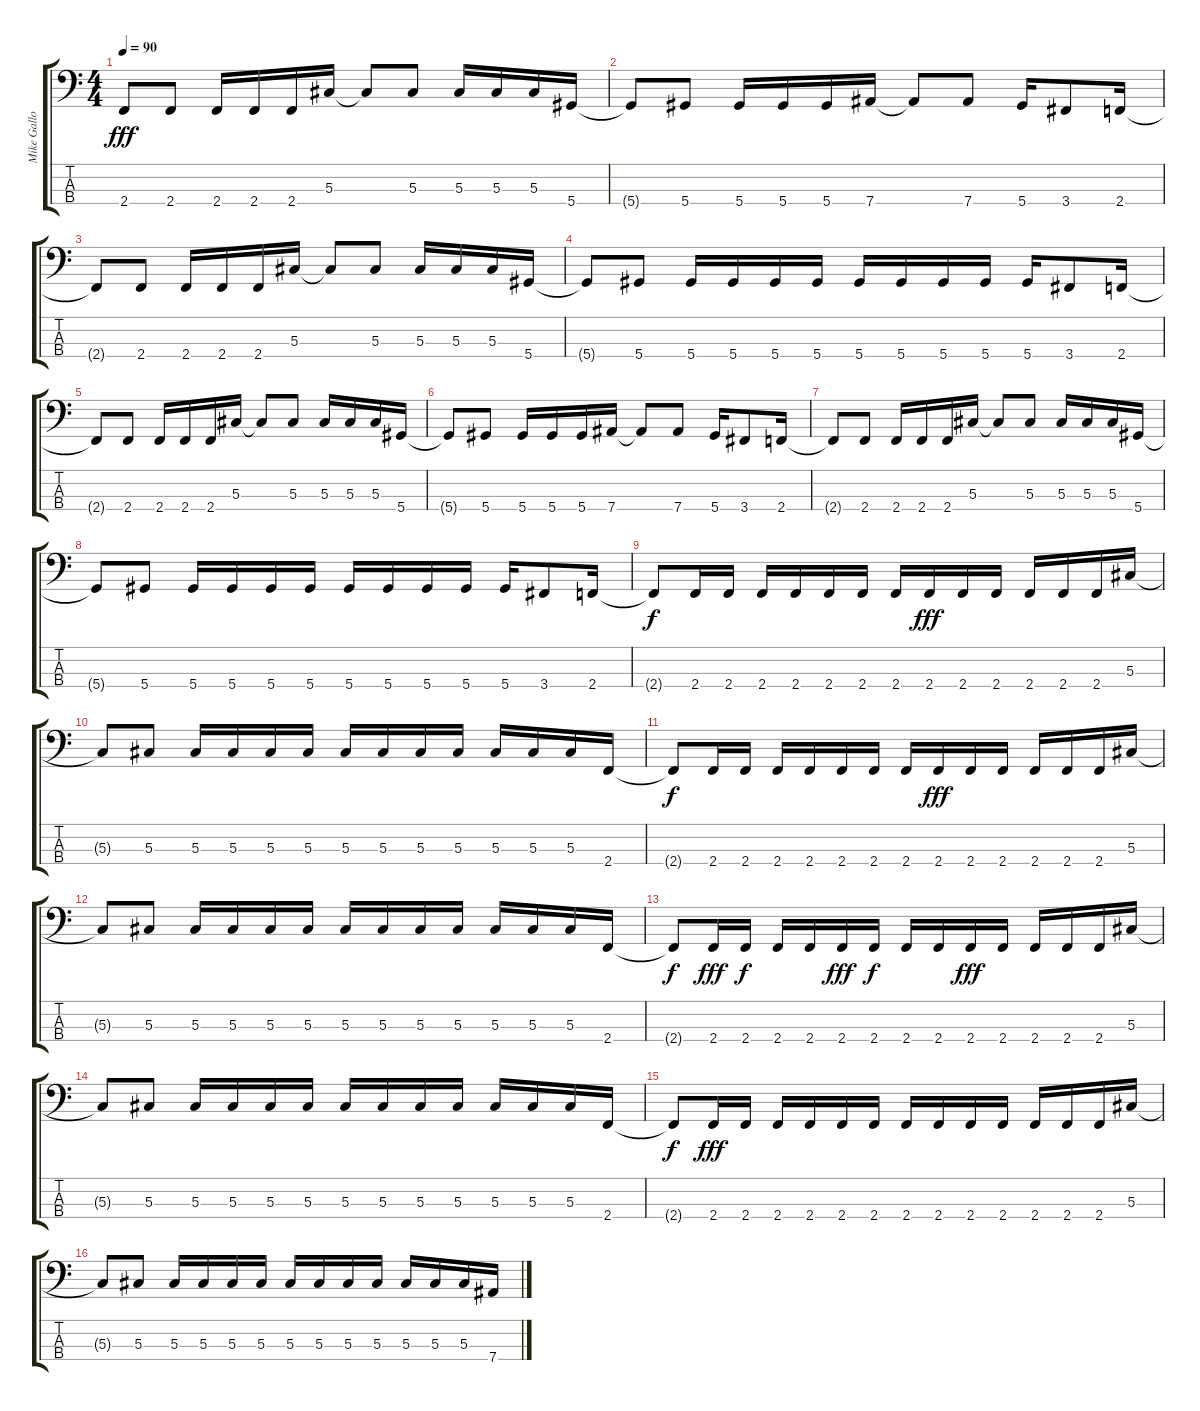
\track ("Mike Gallo" "Mike Gallo") {instrument electricbasspick}
\staff {score tabs}
\tuning (Gb2 Db2 Ab1 Eb1) {hide}
\ts (4 4)
\tempo 90
\clef f4
\ks c
2.4{t}.8{dy fff} 2.4.8 2.4.16 2.4.16 2.4.16 5.3.16 5.3{t}.8 5.3.8 5.3.16 5.3.16 5.3.16 5.4.16 |
5.4{t}.8 5.4.8 5.4.16 5.4.16 5.4.16 7.4.16 7.4{t}.8 7.4.8 5.4.16 3.4.8 2.4.16 |
2.4{t}.8 2.4.8 2.4.16 2.4.16 2.4.16 5.3.16 5.3{t}.8 5.3.8 5.3.16 5.3.16 5.3.16 5.4.16 |
5.4{t}.8 5.4.8 5.4.16 5.4.16 5.4.16 5.4.16 5.4.16 5.4.16 5.4.16 5.4.16 5.4.16 3.4.8 2.4.16 |
2.4{t}.8 2.4.8 2.4.16 2.4.16 2.4.16 5.3.16 5.3{t}.8 5.3.8 5.3.16 5.3.16 5.3.16 5.4.16 |
5.4{t}.8 5.4.8 5.4.16 5.4.16 5.4.16 7.4.16 7.4{t}.8 7.4.8 5.4.16 3.4.8 2.4.16 |
2.4{t}.8 2.4.8 2.4.16 2.4.16 2.4.16 5.3.16 5.3{t}.8 5.3.8 5.3.16 5.3.16 5.3.16 5.4.16 |
5.4{t}.8 5.4.8 5.4.16 5.4.16 5.4.16 5.4.16 5.4.16 5.4.16 5.4.16 5.4.16 5.4.16 3.4.8 2.4.16 |
2.4{t}.8{dy f} 2.4.16 2.4.16 2.4.16 2.4.16 2.4.16 2.4.16 2.4.16 2.4.16{dy fff} 2.4.16 2.4.16 2.4.16 2.4.16 2.4.16 5.3.16 |
5.3{t}.8 5.3.8 5.3.16 5.3.16 5.3.16 5.3.16 5.3.16 5.3.16 5.3.16 5.3.16 5.3.16 5.3.16 5.3.16 2.4.16 |
2.4{t}.8{dy f} 2.4.16 2.4.16 2.4.16 2.4.16 2.4.16 2.4.16 2.4.16 2.4.16{dy fff} 2.4.16 2.4.16 2.4.16 2.4.16 2.4.16 5.3.16 |
5.3{t}.8 5.3.8 5.3.16 5.3.16 5.3.16 5.3.16 5.3.16 5.3.16 5.3.16 5.3.16 5.3.16 5.3.16 5.3.16 2.4.16 |
2.4{t}.8{dy f} 2.4.16{dy fff} 2.4.16{dy f} 2.4.16 2.4.16 2.4.16{dy fff} 2.4.16{dy f} 2.4.16 2.4.16 2.4.16{dy fff} 2.4.16 2.4.16 2.4.16 2.4.16 5.3.16 |
5.3{t}.8 5.3.8 5.3.16 5.3.16 5.3.16 5.3.16 5.3.16 5.3.16 5.3.16 5.3.16 5.3.16 5.3.16 5.3.16 2.4.16 |
2.4{t}.8{dy f} 2.4.16{dy fff} 2.4.16 2.4.16 2.4.16 2.4.16 2.4.16 2.4.16 2.4.16 2.4.16 2.4.16 2.4.16 2.4.16 2.4.16 5.3.16 |
5.3{t}.8 5.3.8 5.3.16 5.3.16 5.3.16 5.3.16 5.3.16 5.3.16 5.3.16 5.3.16 5.3.16 5.3.16 5.3.16 7.4.16
